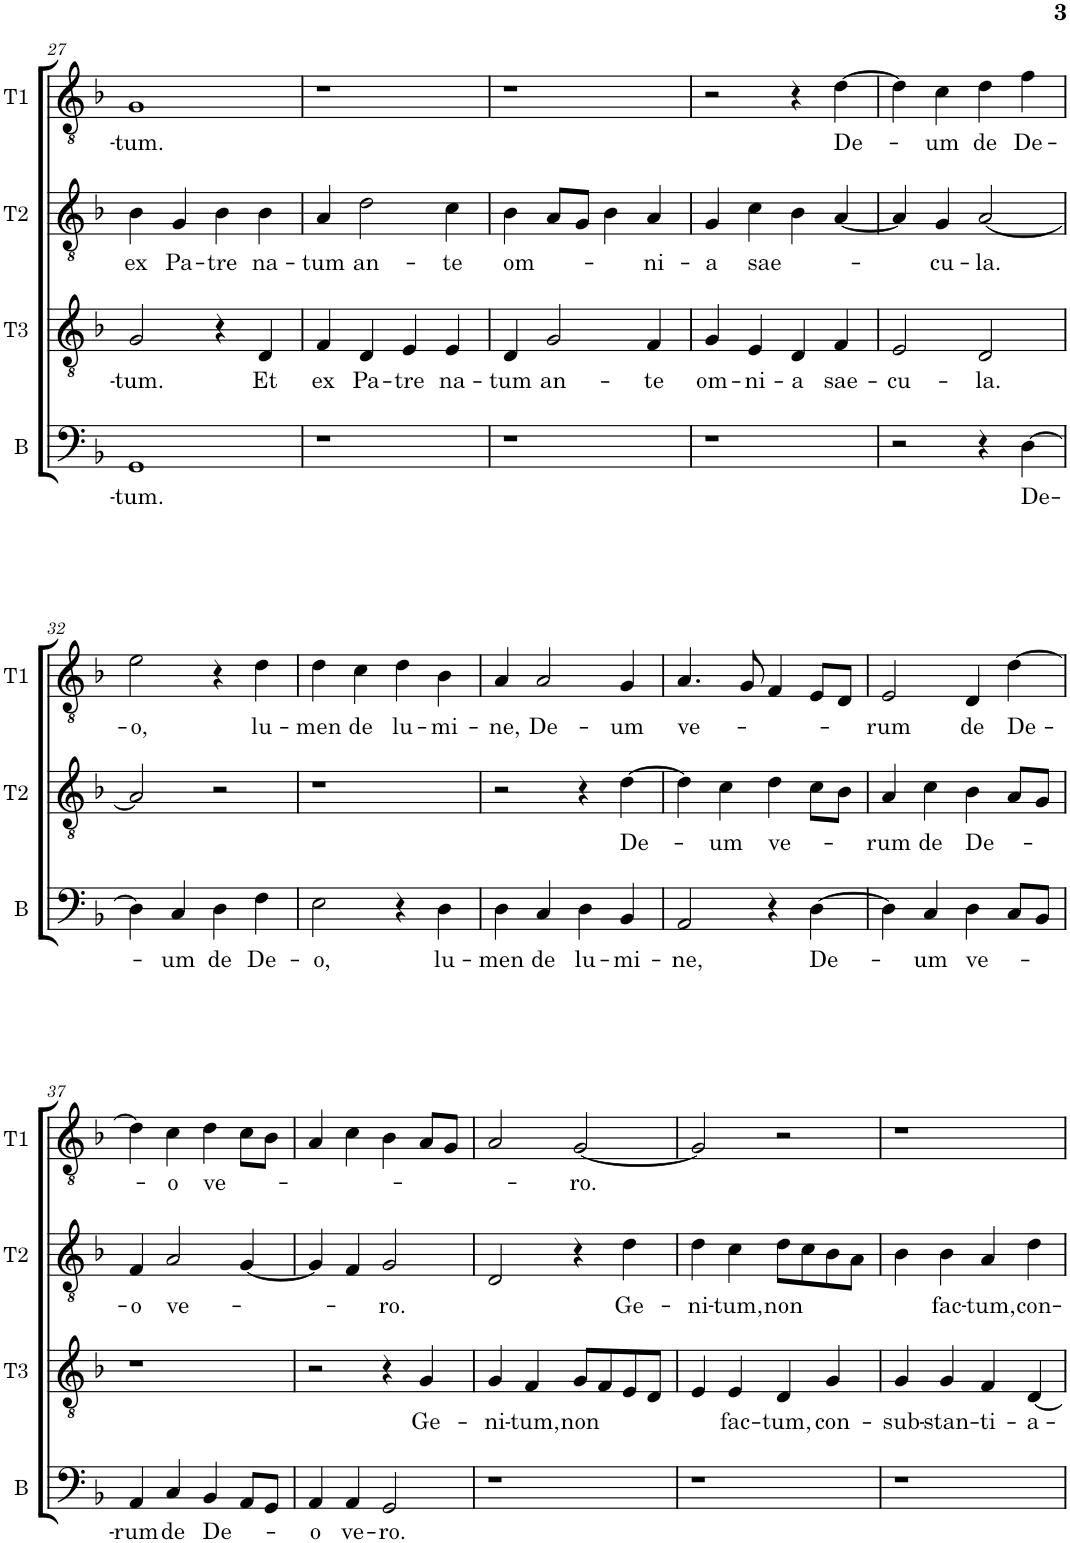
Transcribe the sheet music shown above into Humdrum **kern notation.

**kern	**text	**kern	**text	**kern	**text	**kern	**text
*part4	*part4	*part3	*part3	*part2	*part2	*part1	*part1
*staff4	*staff4	*staff3	*staff3	*staff2	*staff2	*staff1	*staff1
*I"B	*	*I"T3	*	*I"T2	*	*I"T1	*
*I'B	*	*I'T3	*	*I'T2	*	*I'T1	*
!!LO:PB:g=z
*clefF4	*	*clefGv2	*	*clefGv2	*	*clefGv2	*
*k[b-]	*	*k[b-]	*	*k[b-]	*	*k[b-]	*
*M2/2	*	*M2/2	*	*M2/2	*	*M2/2	*
*met(c|)	*	*met(c|)	*	*met(c|)	*	*met(c|)	*
=27	=27	=27	=27	=27	=27	=27	=27
!	!LO:LY:b	!	!LO:LY:b	!	!LO:LY:b	!	!LO:LY:b
1GG	-tum.	2G/	-tum.	4B-\	ex	1G	-tum.
!	!	!	!	!	!LO:LY:b	!	!
.	.	.	.	4G/	Pa-	.	.
!	!	!	!	!	!LO:LY:b	!	!
.	.	4r	.	4B-\	-tre	.	.
!	!	!	!LO:LY:b	!	!LO:LY:b	!	!
.	.	4D/	Et	4B-\	na-	.	.
=28	=28	=28	=28	=28	=28	=28	=28
!	!	!	!LO:LY:b	!	!LO:LY:b	!	!
1r	.	4F/	ex	4A/	-tum	1r	.
!	!	!	!LO:LY:b	!	!LO:LY:b	!	!
.	.	4D/	Pa-	2d\	an-	.	.
!	!	!	!LO:LY:b	!	!	!	!
.	.	4E/	-tre	.	.	.	.
!	!	!	!LO:LY:b	!	!LO:LY:b	!	!
.	.	4E/	na-	4c\	-te	.	.
=29	=29	=29	=29	=29	=29	=29	=29
!	!	!	!LO:LY:b	!	!LO:LY:b	!	!
1r	.	4D/	-tum	4B-\	om-	1r	.
!	!	!	!LO:LY:b	!	!	!	!
.	.	2G/	an-	8A/L	.	.	.
.	.	.	.	8G/J	.	.	.
.	.	.	.	4B-\	.	.	.
!	!	!	!LO:LY:b	!	!LO:LY:b	!	!
.	.	4F/	-te	4A/	ni-	.	.
=30	=30	=30	=30	=30	=30	=30	=30
!	!	!	!LO:LY:b	!	!LO:LY:b	!	!
1r	.	4G/	om-	4G/	-a	2r	.
!	!	!	!LO:LY:b	!	!LO:LY:b	!	!
.	.	4E/	-ni-	4c\	sae-	.	.
!	!	!	!LO:LY:b	!	!	!	!
.	.	4D/	-a	4B-\	.	4r	.
!	!	!	!LO:LY:b	!	!	!	!LO:LY:b
.	.	4F/	sae-	[4A/	.	[4d\	De-
=31	=31	=31	=31	=31	=31	=31	=31
!	!	!	!LO:LY:b	!	!	!	!
2r	.	2E/	-cu-	4A/]	.	4d\]	.
!	!	!	!	!	!LO:LY:b	!	!LO:LY:b
.	.	.	.	4G/	-cu-	4c\	-um
!	!	!	!LO:LY:b	!	!LO:LY:b	!	!LO:LY:b
4r	.	2D/	-la.	[2A/	-la.	4d\	de
!	!LO:LY:b	!	!	!	!	!	!LO:LY:b
[4D\	De-	.	.	.	.	4f\	De-
!!LO:LB:g=z
=32	=32	=32	=32	=32	=32	=32	=32
!	!	!	!	!	!	!	!LO:LY:b
4D\]	.	1r	.	2A/]	.	2e\	-o,
!	!LO:LY:b	!	!	!	!	!	!
4C/	-um	.	.	.	.	.	.
!	!LO:LY:b	!	!	!	!	!	!
4D\	de	.	.	2r	.	4r	.
!	!LO:LY:b	!	!	!	!	!	!LO:LY:b
4F\	De-	.	.	.	.	4d\	lu-
=33	=33	=33	=33	=33	=33	=33	=33
!	!LO:LY:b	!	!	!	!	!	!LO:LY:b
2E\	-o,	1r	.	1r	.	4d\	-men
!	!	!	!	!	!	!	!LO:LY:b
.	.	.	.	.	.	4c\	de
!	!	!	!	!	!	!	!LO:LY:b
4r	.	.	.	.	.	4d\	lu-
!	!LO:LY:b	!	!	!	!	!	!LO:LY:b
4D\	lu-	.	.	.	.	4B-\	-mi-
=34	=34	=34	=34	=34	=34	=34	=34
!	!LO:LY:b	!	!	!	!	!	!LO:LY:b
4D\	-men	1r	.	2r	.	4A/	-ne,
!	!LO:LY:b	!	!	!	!	!	!LO:LY:b
4C/	de	.	.	.	.	2A/	De-
!	!LO:LY:b	!	!	!	!	!	!
4D\	lu-	.	.	4r	.	.	.
!	!LO:LY:b	!	!	!	!LO:LY:b	!	!LO:LY:b
4BB-/	-mi-	.	.	[4d\	De-	4G/	-um
=35	=35	=35	=35	=35	=35	=35	=35
!	!LO:LY:b	!	!	!	!	!	!LO:LY:b
2AA/	-ne,	1r	.	4d\]	.	4.A/	ve-
!	!	!	!	!	!LO:LY:b	!	!
.	.	.	.	4c\	-um	.	.
.	.	.	.	.	.	8G/	.
!	!	!	!	!	!LO:LY:b	!	!
4r	.	.	.	4d\	ve-	4F/	.
!	!LO:LY:b	!	!	!	!	!	!
[4D\	De-	.	.	8c\L	.	8E/L	.
.	.	.	.	8B-\J	.	8D/J	.
=36	=36	=36	=36	=36	=36	=36	=36
!	!	!	!	!	!LO:LY:b	!	!LO:LY:b
4D\]	.	1r	.	4A/	-rum	2E/	-rum
!	!LO:LY:b	!	!	!	!LO:LY:b	!	!
4C/	-um	.	.	4c\	de	.	.
!	!LO:LY:b	!	!	!	!LO:LY:b	!	!LO:LY:b
4D\	ve-	.	.	4B-\	De-	4D/	de
!	!	!	!	!	!	!	!LO:LY:b
8C/L	.	.	.	8A/L	.	[4d\	De-
8BB-/J	.	.	.	8G/J	.	.	.
!!LO:LB:g=z
=37	=37	=37	=37	=37	=37	=37	=37
!	!LO:LY:b	!	!	!	!LO:LY:b	!	!
4AA/	-rum	1r	.	4F/	-o	4d\]	.
!	!LO:LY:b	!	!	!	!LO:LY:b	!	!LO:LY:b
4C/	de	.	.	2A/	ve-	4c\	o
!	!LO:LY:b	!	!	!	!	!	!LO:LY:b
4BB-/	De-	.	.	.	.	4d\	ve-
8AA/L	.	.	.	[4G/	.	8c\L	.
8GG/J	.	.	.	.	.	8B-\J	.
=38	=38	=38	=38	=38	=38	=38	=38
!	!LO:LY:b	!	!	!	!	!	!
4AA/	-o	2r	.	4G/]	.	4A/	.
!	!LO:LY:b	!	!	!	!	!	!
4AA/	ve-	.	.	4F/	.	4c\	.
!	!LO:LY:b	!	!	!	!LO:LY:b	!	!
2GG/	-ro.	4r	.	2G/	-ro.	4B-\	.
!	!	!	!LO:LY:b	!	!	!	!
.	.	4G/	Ge-	.	.	8A/L	.
.	.	.	.	.	.	8G/J	.
=39	=39	=39	=39	=39	=39	=39	=39
!	!	!	!LO:LY:b	!	!	!	!
1r	.	4G/	-ni-	2D/	.	2A/	.
!	!	!	!LO:LY:b	!	!	!	!
.	.	4F/	-tum,	.	.	.	.
!	!	!	!LO:LY:b	!	!	!	!LO:LY:b
.	.	8G/L	non	4r	.	[2G/	-ro.
.	.	8F/	.	.	.	.	.
!	!	!	!	!	!LO:LY:b	!	!
.	.	8E/	.	4d\	Ge-	.	.
.	.	8D/J	.	.	.	.	.
=40	=40	=40	=40	=40	=40	=40	=40
!	!	!	!	!	!LO:LY:b	!	!
1r	.	4E/	.	4d\	-ni-	2G/]	.
!	!	!	!LO:LY:b	!	!LO:LY:b	!	!
.	.	4E/	fac-	4c\	-tum,	.	.
!	!	!	!LO:LY:b	!	!LO:LY:b	!	!
.	.	4D/	-tum,	8d\L	non	2r	.
.	.	.	.	8c\	.	.	.
!	!	!	!LO:LY:b	!	!	!	!
.	.	4G/	con-	8B-\	.	.	.
.	.	.	.	8A\J	.	.	.
=41	=41	=41	=41	=41	=41	=41	=41
!	!	!	!LO:LY:b	!	!	!	!
1r	.	4G/	-sub-	4B-\	.	1r	.
!	!	!	!LO:LY:b	!	!LO:LY:b	!	!
.	.	4G/	-stan-	4B-\	fac-	.	.
!	!	!	!LO:LY:b	!	!LO:LY:b	!	!
.	.	4F/	-ti-	4A/	-tum,	.	.
!	!	!	!LO:LY:b	!	!LO:LY:b	!	!
.	.	[4D/	-a-	4d\	con-	.	.
=	=	=	=	=	=	=	=
*-	*-	*-	*-	*-	*-	*-	*-
